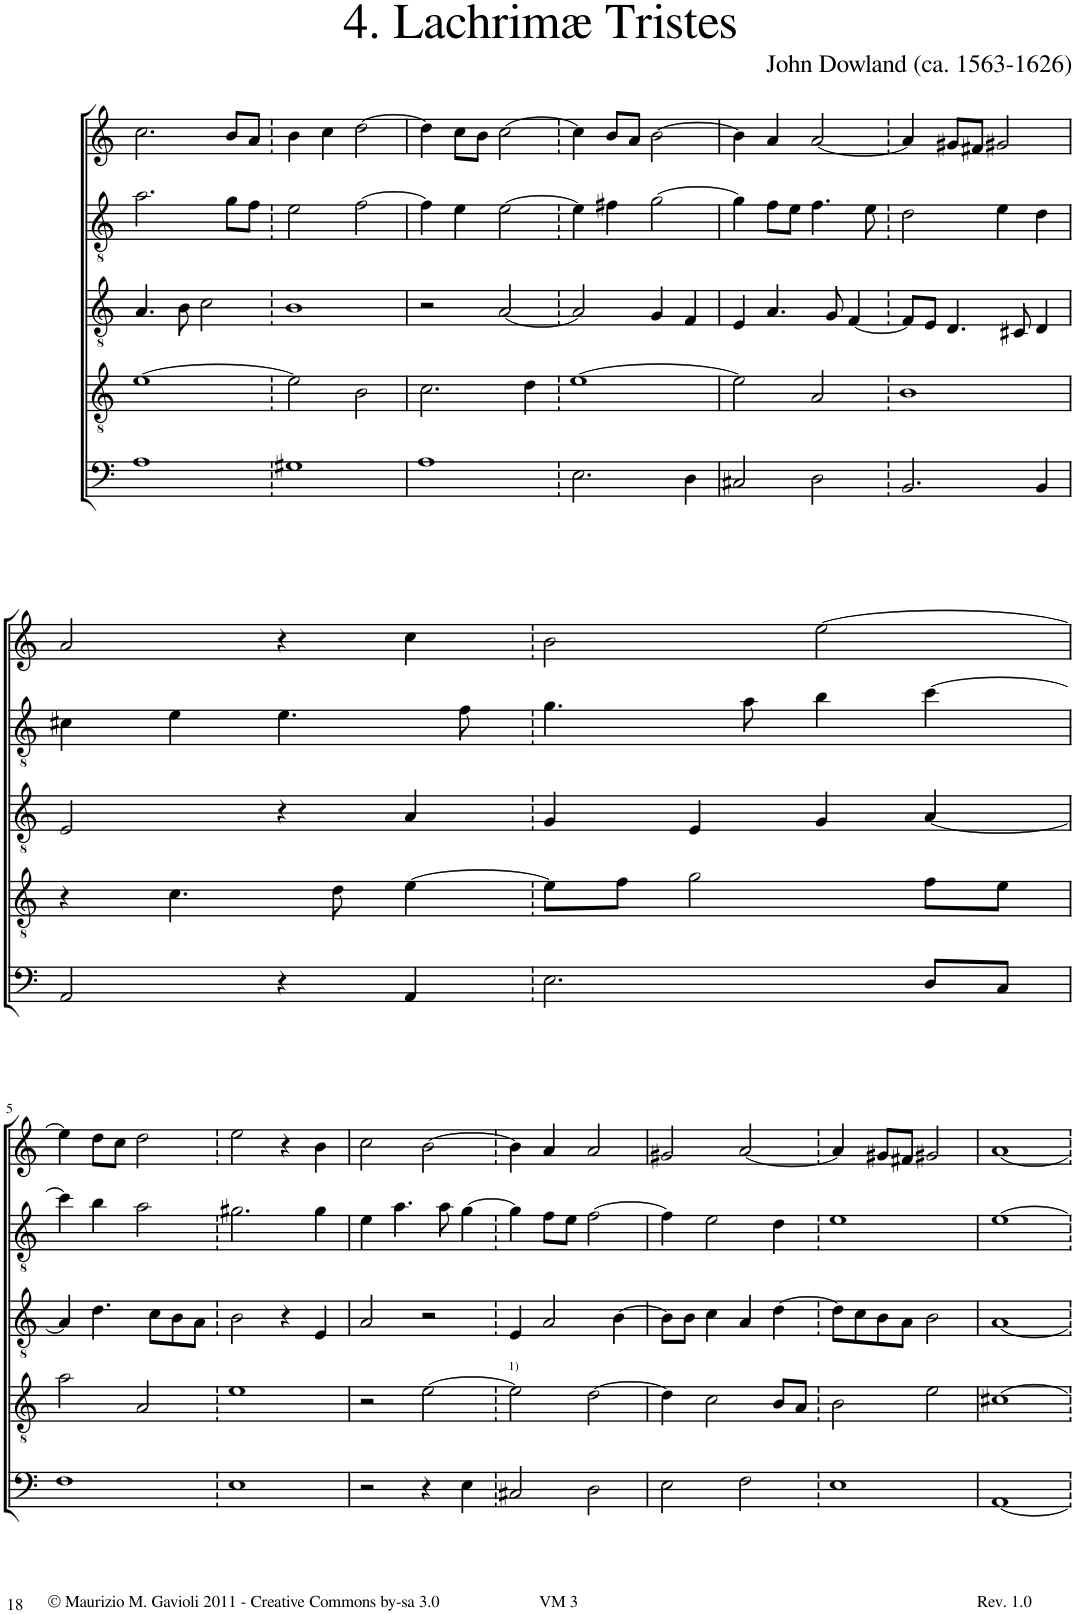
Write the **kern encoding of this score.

**kern	**kern	**kern	**kern	**kern
*part5	*part4	*part3	*part2	*part1
*staff5	*staff4	*staff3	*staff2	*staff1
*I"Bassus	*I"Quintus	*I"Tenor	*I"Altus	*I"Cantus
!!LO:PB:g=z
*clefF4	*clefGv2	*clefGv2	*clefGv2	*clefG2
*k[]	*k[]	*k[]	*k[]	*k[]
*M2/2	*M2/2	*M2/2	*M2/2	*M2/2
=1!|:	=1!|:	=1!|:	=1!|:	=1!|:
1A	[1e	4.A/	2.a\	2.cc\
.	.	8B\	.	.
.	.	2c\	.	.
.	.	.	8g\L	8b/L
.	.	.	8f\J	8a/J
=1X74	=1X74	=1X74	=1X74	=1X74
1G#X	2e\]	1B	2e\	4b\
.	.	.	.	4cc\
.	2B\	.	[2f\	[2dd\
=2	=2	=2	=2	=2
1A	2.c\	2r	4f\]	4dd\]
.	.	.	4e\	8cc\L
.	.	.	.	8b\J
.	.	[2A/	[2e\	[2cc\
.	4d\	.	.	.
=2X75	=2X75	=2X75	=2X75	=2X75
2.E\	[1e	2A/]	4e\]	4cc\]
.	.	.	4f#X\	8b/L
.	.	.	.	8a/J
.	.	4G/	[2g\	[2b\
4D\	.	4F/	.	.
=3	=3	=3	=3	=3
2C#X/	2e\]	4E/	4g\]	4b\]
.	.	4.A/	8f\L	4a/
.	.	.	8e\J	.
2D\	2A/	.	4.f\	[2a/
.	.	8G/	.	.
.	.	[4F/	.	.
.	.	.	8e\	.
=3X76	=3X76	=3X76	=3X76	=3X76
2.BB/	1B	8F/L]	2d\	4a/]
.	.	8E/J	.	.
.	.	4.D/	.	8g#X/L
.	.	.	.	8f#X/J
.	.	.	4e\	2g#X/
.	.	8C#X/	.	.
4BB/	.	4D/	4d\	.
!!LO:LB:g=z
=4	=4	=4	=4	=4
2AA/	4r	2E/	4c#X\	2a/
.	4.c\	.	4e\	.
4r	.	4r	4.e\	4r
.	8d\	.	.	.
4AA/	[4e\	4A/	.	4cc\
.	.	.	8f\	.
=4X77	=4X77	=4X77	=4X77	=4X77
2.E\	8e\L]	4G/	4.g\	2b\
.	8f\J	.	.	.
.	2g\	4E/	.	.
.	.	.	8a\	.
.	.	4G/	4b\	[2ee\
8D/L	8f\L	[4A/	[4cc\	.
8C/J	8e\J	.	.	.
!!LO:LB:g=z
=5	=5	=5	=5	=5
1F	2a\	4A/]	4cc\]	4ee\]
.	.	4.d\	4b\	8dd\L
.	.	.	.	8cc\J
.	2A/	.	2a\	2dd\
.	.	8c\L	.	.
.	.	8B\	.	.
.	.	8A\J	.	.
=5X78	=5X78	=5X78	=5X78	=5X78
1E	1e	2B\	2.g#X\	2ee\
.	.	4r	.	4r
.	.	4E/	4g#\	4b\
=6	=6	=6	=6	=6
2r	2r	2A/	4e\	2cc\
.	.	.	4.a\	.
4r	[2e\	2r	.	[2b\
.	.	.	8a\	.
4E\	.	.	[4g\	.
=6X79	=6X79	=6X79	=6X79	=6X79
!	!LO:TX:a:t=1)	!	!	!
2C#X/	2e\]	4E/	4g\]	4b\]
.	.	2A/	8f\L	4a/
.	.	.	8e\J	.
2D\	[2d\	.	[2f\	2a/
.	.	[4B\	.	.
=7	=7	=7	=7	=7
2E\	4d\]	8B\L]	4f\]	2g#X/
.	.	8B\J	.	.
.	2c\	4c\	2e\	.
2F\	.	4A/	.	[2a/
.	8B/L	[4d\	4d\	.
.	8A/J	.	.	.
=7X80	=7X80	=7X80	=7X80	=7X80
1E	2B\	8d\L]	1e	4a/]
.	.	8c\	.	.
.	.	8B\	.	8g#X/L
.	.	8A\J	.	8f#X/J
.	2e\	2B\	.	2g#X/
=8	=8	=8	=8	=8
[1AA	[1c#X	[1A	[1e	[1a
=	=	=	=	=
*-	*-	*-	*-	*-
